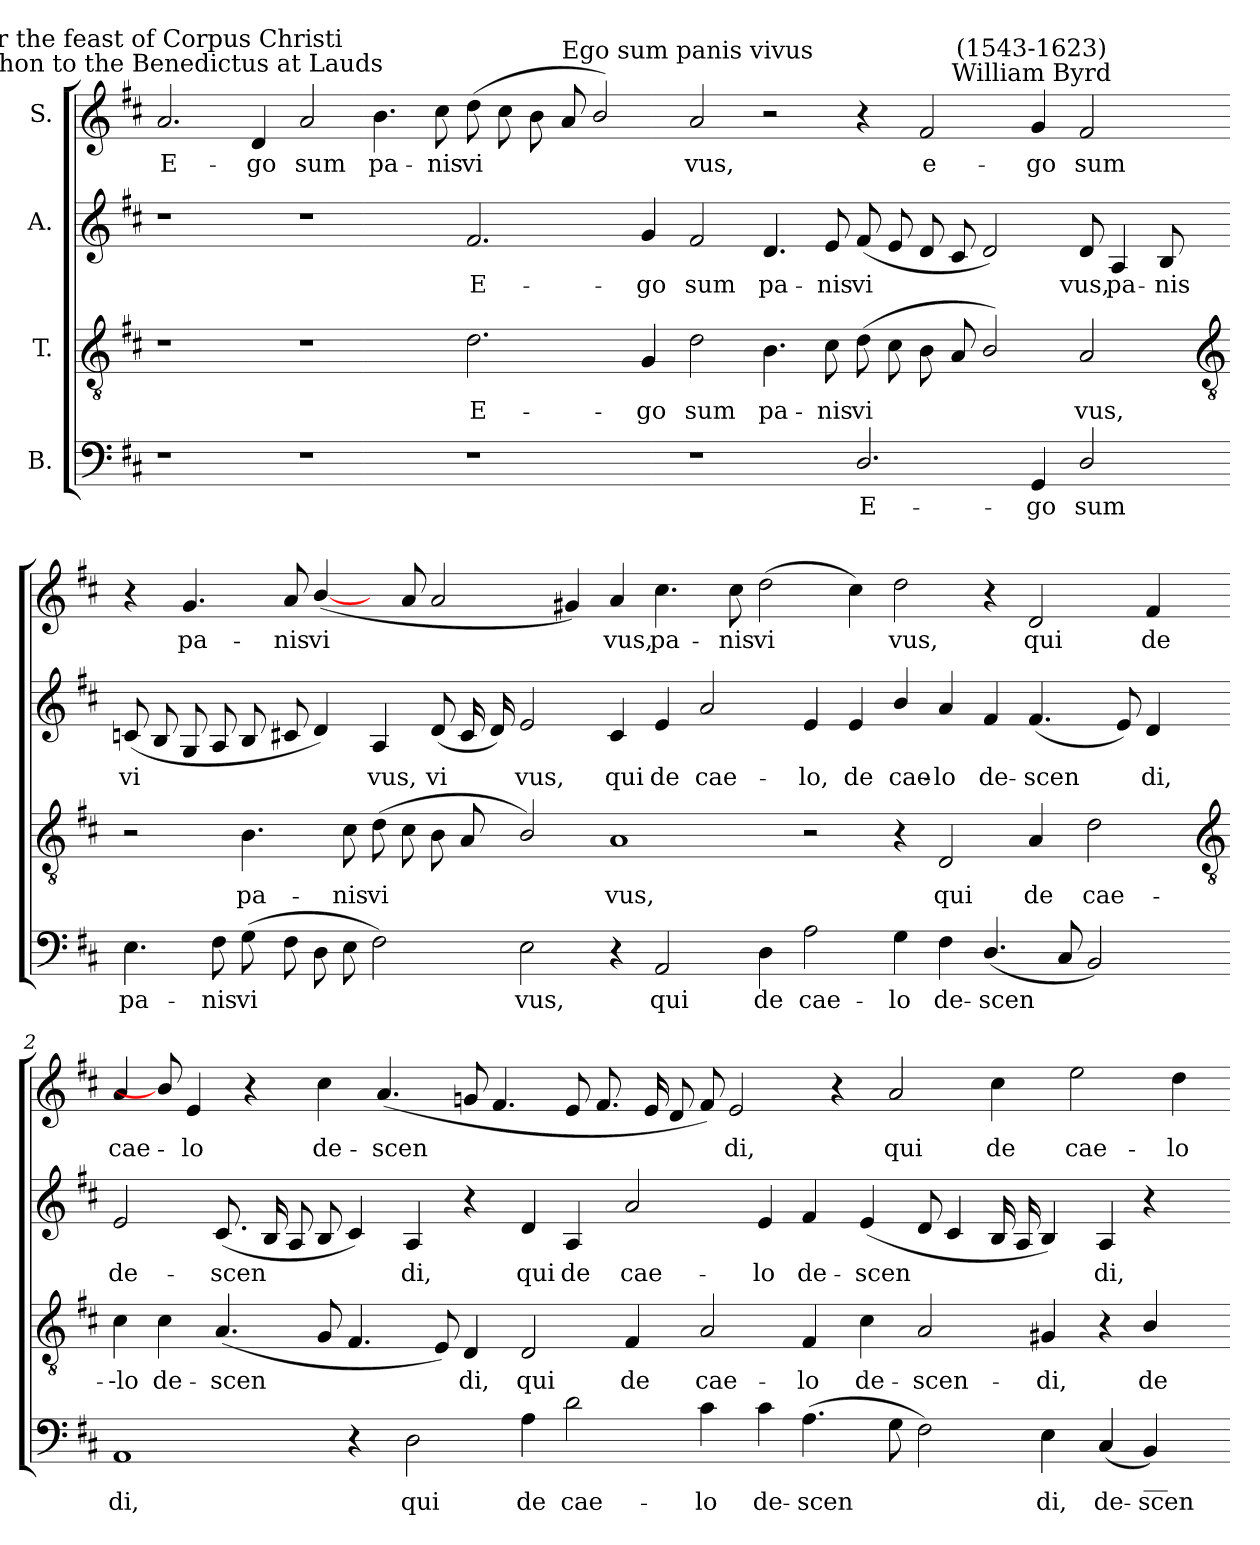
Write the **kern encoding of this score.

**kern	**text	**kern	**text	**kern	**text	**kern	**text
*part4	*part4	*part3	*part3	*part2	*part2	*part1	*part1
*staff4	*staff4	*staff3	*staff3	*staff2	*staff2	*staff1	*staff1
*I"B.	*	*I"T.	*	*I"A.	*	*I"S.	*
*clefF4	*	*clefGv2	*	*clefG2	*	*clefG2	*
*k[f#c#]	*	*k[f#c#]	*	*k[f#c#]	*	*k[f#c#]	*
*D:	*	*D:	*	*D:	*	*D:	*
=	=	=	=	=	=	=	=
!	!	!	!	!	!	!LO:TX:a:cj:t=Antiphon to the Benedictus at Lauds	!
!	!	!	!	!	!	!LO:TX:a:cj:t=for the feast of Corpus Christi	!
!	!	!	!	!	!	!	!LO:LY:b
1r	.	1r	.	1r	.	2.a/	E-
!	!	!	!	!	!	!	!LO:LY:b
.	.	.	.	.	.	4d/	-go
!	!	!	!	!	!	!	!LO:LY:b
1r	.	1r	.	1r	.	2a/	sum
!	!	!	!	!	!	!	!LO:LY:b
.	.	.	.	.	.	4.b	pa-
!	!	!	!	!	!	!	!LO:LY:b
.	.	.	.	.	.	8cc#	-nis
!	!	!	!LO:LY:b	!	!LO:LY:b	!	!LO:LY:b
1r	.	2.d	E-	2.f#	E-	(>8dd	vi
.	.	.	.	.	.	8cc#	.
.	.	.	.	.	.	8b	.
!	!	!	!	!	!	!LO:TX:a:t=Ego sum panis vivus	!
.	.	.	.	.	.	8a	.
.	.	.	.	.	.	2b/)	.
!	!	!	!LO:LY:b	!	!LO:LY:b	!	!
.	.	4G	-go	4g	-go	.	.
!	!	!	!LO:LY:b	!	!LO:LY:b	!	!LO:LY:b
1r	.	2d	sum	2f#	sum	2a	vus,
!	!	!	!LO:LY:b	!	!LO:LY:b	!	!
.	.	4.B	pa-	4.d	pa-	2r	.
!	!	!	!LO:LY:b	!	!LO:LY:b	!	!
.	.	8c#	-nis	8e	-nis	.	.
!	!LO:LY:b	!	!LO:LY:b	!	!LO:LY:b	!	!
2.D/	E-	(>8d	vi	(<8f#	vi	4r	.
.	.	8c#	.	8e	.	.	.
!	!	!	!	!	!	!	!LO:LY:b
.	.	8B	.	8d	.	2f#	e-
.	.	8A	.	8c#	.	.	.
.	.	2B/)	.	2d)	.	.	.
!	!	!	!	!	!	!LO:TX:a:cj:t=William Byrd	!
!	!	!	!	!	!	!LO:TX:a:cj:t=(1543-1623)	!
!	!LO:LY:b	!	!	!	!	!	!LO:LY:b
4GG/	-go	.	.	.	.	4g	-go
!	!LO:LY:b	!	!LO:LY:b	!	!LO:LY:b	!	!LO:LY:b
2D/	sum	2A	vus,	8d	vus,	2f#	sum
!	!	!	!	!	!LO:LY:b	!	!
.	.	.	.	4A	pa-	.	.
!	!	!	!	!	!LO:LY:b	!	!
.	.	.	.	8B	-nis	.	.
!!LO:LB:g=z
=1-	=1-	=1-	=1-	=1-	=1-	=1-	=1-
*	*	*clefGv2	*	*	*	*	*
!	!LO:LY:b	!	!	!	!LO:LY:b	!	!
4.E	pa-	2r	.	(<8cn	vi	4r	.
.	.	.	.	8B	.	.	.
!	!	!	!	!	!	!	!LO:LY:b
.	.	.	.	8G	.	4.g	pa-
!	!LO:LY:b	!	!	!	!	!	!
8F#	-nis	.	.	8A	.	.	.
!	!LO:LY:b	!	!LO:LY:b	!	!	!	!
(>8G	vi	4.B	pa-	8B	.	.	.
!	!	!	!	!	!	!	!LO:LY:b
8F#	.	.	.	8c#X	.	8a	-nis
!	!	!	!	!	!	!	!LO:LY:b
8D	.	.	.	4d)	.	(<[4b/	vi
!	!	!	!LO:LY:b	!	!	!	!
8E	.	8c#	-nis	.	.	.	.
!	!	!	!LO:LY:b	!	!LO:LY:b	!	!
2F#)	.	(>8d	vi	4A	vus,	8ryy	.
.	.	8c#	.	.	.	8a	.
!	!	!	!	!	!LO:LY:b	!	!
.	.	8B	.	(<8d	vi	2a	.
.	.	8A	.	16c#	.	.	.
.	.	.	.	16d)	.	.	.
!	!LO:LY:b	!	!	!	!LO:LY:b	!	!
2E	vus,	2B/)	.	2e	vus,	.	.
.	.	.	.	.	.	4g#X)	.
!	!	!	!LO:LY:b	!	!LO:LY:b	!	!LO:LY:b
4r	.	1A	vus,	4c#	qui	4a/	vus,
!	!LO:LY:b	!	!	!	!LO:LY:b	!	!LO:LY:b
2AA	qui	.	.	4e	de	4.cc#	pa-
!	!	!	!	!	!LO:LY:b	!	!
.	.	.	.	2a/	cae-	.	.
!	!	!	!	!	!	!	!LO:LY:b
.	.	.	.	.	.	8cc#	-nis
!	!LO:LY:b	!	!	!	!	!	!LO:LY:b
4D	de	.	.	.	.	(>2dd	vi
!	!LO:LY:b	!	!	!	!LO:LY:b	!	!
2A	cae-	2r	.	4e	-lo,	.	.
!	!	!	!	!	!LO:LY:b	!	!
.	.	.	.	4e	de	4cc#)	.
!	!LO:LY:b	!	!	!	!LO:LY:b	!	!LO:LY:b
4G	-lo	4r	.	4b/	cae-	2dd	vus,
!	!LO:LY:b	!	!LO:LY:b	!	!LO:LY:b	!	!
4F#	de-	2D	qui	4a	-lo	.	.
!	!LO:LY:b	!	!	!	!LO:LY:b	!	!
(<4.D/	-scen	.	.	4f#	de-	4r	.
!	!	!	!LO:LY:b	!	!LO:LY:b	!	!LO:LY:b
.	.	4A	de	(<4.f#	-scen	2d	qui
8C#	.	.	.	.	.	.	.
!	!	!	!LO:LY:b	!	!	!	!
2BB)	.	2d	cae-	.	.	.	.
.	.	.	.	8e)	.	.	.
!	!	!	!	!	!LO:LY:b	!	!LO:LY:b
.	.	.	.	4d	di,	4f#	de
!!LO:LB:g=z
=2-	=2-	=2-	=2-	=2-	=2-	=2-	=2-
*	*	*clefGv2	*	*	*	*	*
!	!LO:LY:b	!	!LO:LY:b	!	!LO:LY:b	!	!LO:LY:b
1AA	-di,	4c#	--lo	2e	de-	4a/	cae-
!	!	!	!LO:LY:b	!	!	!	!
.	.	4c#	de-	.	.	8b/]	.
!	!	!	!	!	!	!	!LO:LY:b
.	.	.	.	.	.	4e	-lo
!	!	!	!LO:LY:b	!	!LO:LY:b	!	!
.	.	(<4.A/	-scen	(<8.c#	-scen	.	.
.	.	.	.	.	.	4r	.
.	.	.	.	16B	.	.	.
.	.	.	.	8A	.	.	.
!	!	!	!	!	!	!	!LO:LY:b
.	.	8G	.	8B	.	4cc#	de-
4r	.	4.F#	.	4c#)	.	.	.
!	!	!	!	!	!	!	!LO:LY:b
.	.	.	.	.	.	(<4.a/	-scen
!	!LO:LY:b	!	!	!	!LO:LY:b	!	!
2D	qui	.	.	4A	di,	.	.
.	.	8E)	.	.	.	.	.
!	!	!	!LO:LY:b	!	!	!	!
.	.	4D	di,	4r	.	8g	.
.	.	.	.	.	.	4.f#	.
!	!LO:LY:b	!	!LO:LY:b	!	!LO:LY:b	!	!
4A	de	2D	qui	4d	qui	.	.
!	!LO:LY:b	!	!	!	!LO:LY:b	!	!
2d	cae-	.	.	4A	de	8e	.
.	.	.	.	.	.	8.f#	.
!	!	!	!LO:LY:b	!	!LO:LY:b	!	!
.	.	4F#	de	2a/	cae-	.	.
.	.	.	.	.	.	16e	.
.	.	.	.	.	.	8d	.
!	!LO:LY:b	!	!LO:LY:b	!	!	!	!
4c#	-lo	2A/	cae-	.	.	8f#)	.
!	!	!	!	!	!	!	!LO:LY:b
.	.	.	.	.	.	2e	di,
!	!LO:LY:b	!	!	!	!LO:LY:b	!	!
4c#	de-	.	.	4e	-lo	.	.
!	!LO:LY:b	!	!LO:LY:b	!	!LO:LY:b	!	!
(>4.A	-scen	4F#	-lo	4f#	de-	.	.
.	.	.	.	.	.	4r	.
!	!	!	!LO:LY:b	!	!LO:LY:b	!	!
.	.	4c#	de-	(<4e	-scen	.	.
!	!	!	!	!	!	!	!LO:LY:b
8G	.	.	.	.	.	2a	qui
!	!	!	!LO:LY:b	!	!	!	!
2F#)	.	2A	-scen-	8d	.	.	.
.	.	.	.	4c#	.	.	.
!	!	!	!	!	!	!	!LO:LY:b
.	.	.	.	16B	.	4cc#	de
.	.	.	.	16A	.	.	.
!	!LO:LY:b	!	!LO:LY:b	!	!	!	!
4E	di,	4G#X	-di,	4B)	.	.	.
!	!	!	!	!	!	!	!LO:LY:b
.	.	.	.	.	.	2ee	cae-
!	!LO:LY:b	!	!	!	!LO:LY:b	!	!
(<4C#	de-	4r	.	4A	di,	.	.
!LO:TX:b:t=__	!	!	!	!	!	!	!
!	!LO:LY:b	!	!LO:LY:b	!	!	!	!
4BB)	-scen	4B/	de	4r	.	.	.
!	!	!	!	!	!	!	!LO:LY:b
.	.	.	.	.	.	4dd	-lo
8ryy	.	8ryy	.	8ryy	.	.	.
=-	=-	=-	=-	=-	=-	=-	=-
*-	*-	*-	*-	*-	*-	*-	*-
